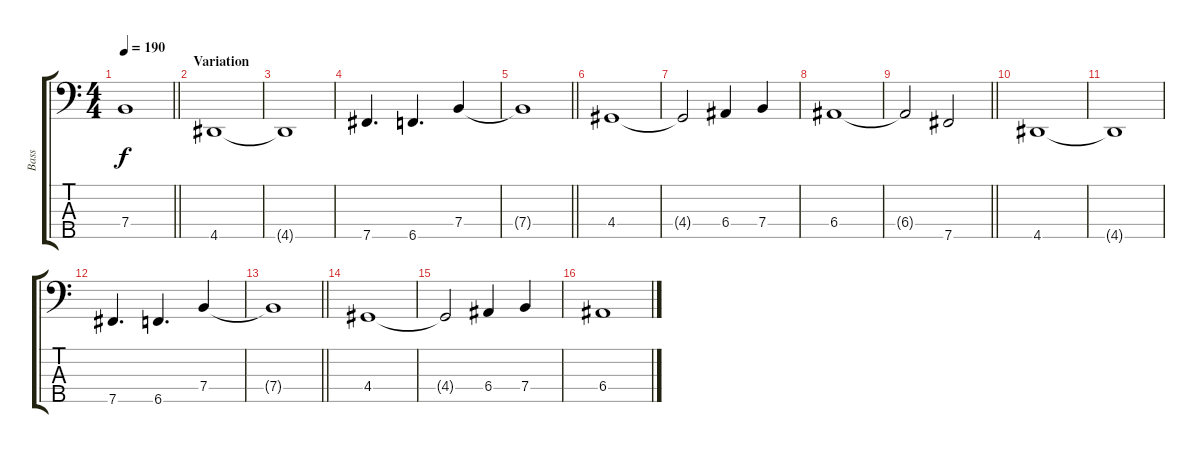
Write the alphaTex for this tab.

\track ("Bass" "Bass") {instrument electricbassfinger}
\staff {score tabs}
\tuning (G2 D2 A1 E1 B0) {hide}
\ts (4 4)
\tempo 190
\clef f4
\barLineRight lightlight
\ks c
7.4{t}.1{dy f} |
\section ("" "Variation")
4.5.1 |
4.5{t}.1 |
7.5.4{d} 6.5.4{d} 7.4.4 |
\barLineRight lightlight
7.4{t}.1 |
4.4.1 |
4.4{t}.2 6.4.4 7.4.4 |
6.4.1 |
\barLineRight lightlight
6.4{t}.2 7.5.2 |
\section ("" "")
4.5.1 |
4.5{t}.1 |
7.5.4{d} 6.5.4{d} 7.4.4 |
\barLineRight lightlight
7.4{t}.1 |
4.4.1 |
4.4{t}.2 6.4.4 7.4.4 |
6.4.1
